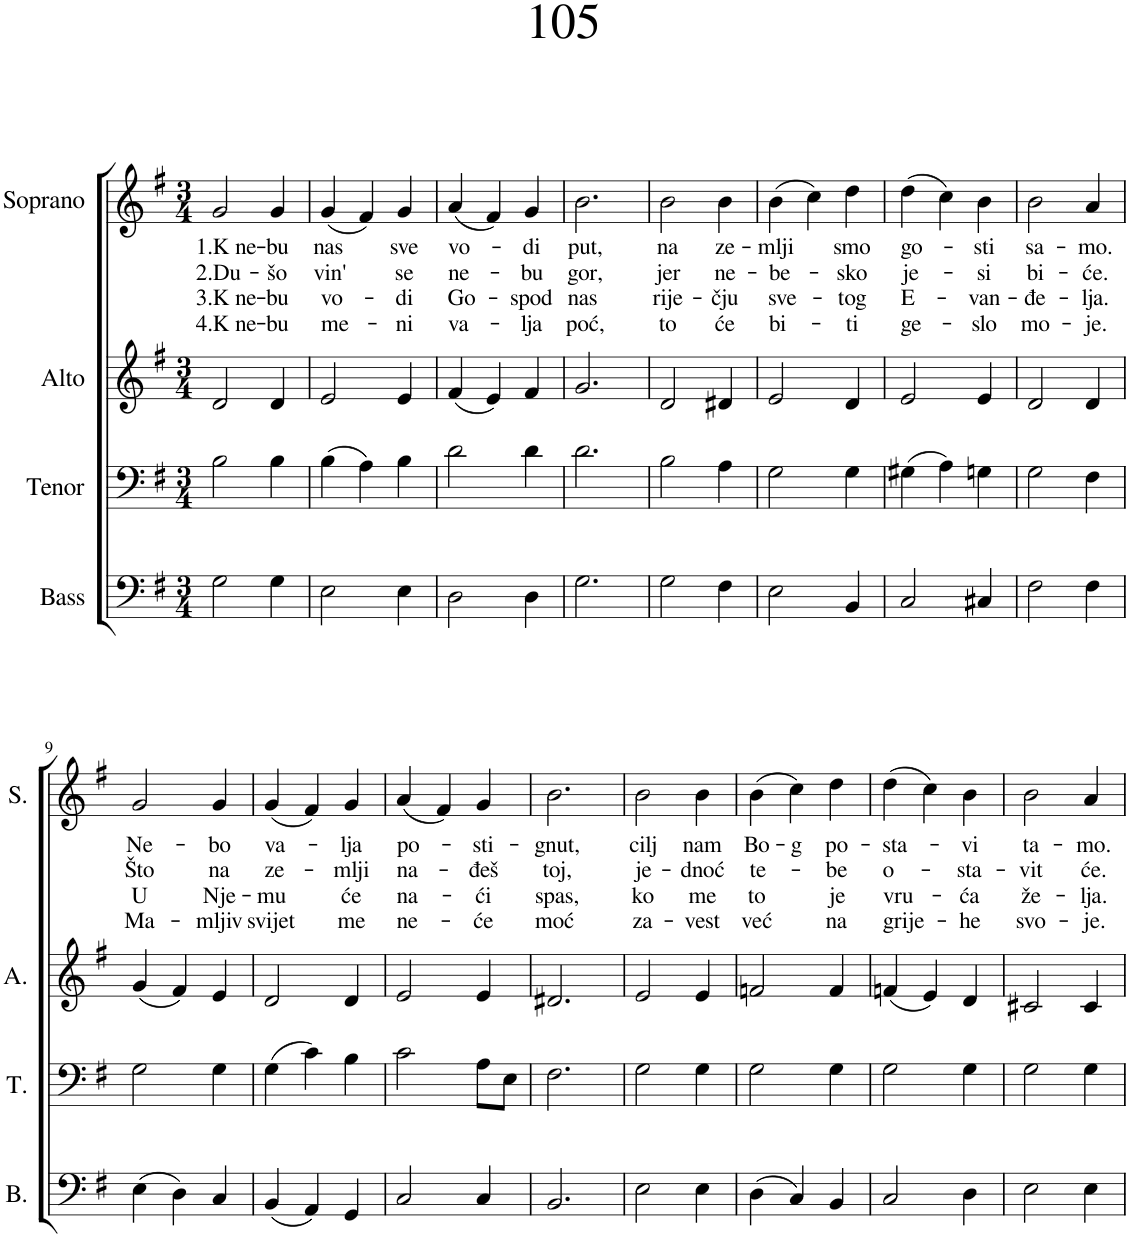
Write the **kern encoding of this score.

**kern	**kern	**kern	**kern	**text	**text	**text	**text
*part4	*part3	*part2	*part1	*part1	*part1	*part1	*part1
*staff4	*staff3	*staff2	*staff1	*staff1	*staff1	*staff1	*staff1
*I"Bass	*I"Tenor	*I"Alto	*I"Soprano	*	*	*	*
*I'B.	*I'T.	*I'A.	*I'S.	*	*	*	*
*clefF4	*clefF4	*clefG2	*clefG2	*	*	*	*
*k[f#]	*k[f#]	*k[f#]	*k[f#]	*	*	*	*
*M3/4	*M3/4	*M3/4	*M3/4	*	*	*	*
=1	=1	=1	=1	=1	=1	=1	=1
!	!	!	!	!LO:LY:b	!LO:LY:b	!LO:LY:b	!LO:LY:b
2G\	2B\	2d/	2g/	1.K ne-	2.Du-	3.K ne-	4.K ne-
!	!	!	!	!LO:LY:b	!LO:LY:b	!LO:LY:b	!LO:LY:b
4G\	4B\	4d/	4g/	-bu	-šo	-bu	-bu
=2	=2	=2	=2	=2	=2	=2	=2
!	!	!	!	!LO:LY:b	!LO:LY:b	!LO:LY:b	!LO:LY:b
2E\	(4B\	2e/	(4g/	nas	vin'	vo-	me-
.	4A\)	.	4f#/)	.	.	.	.
!	!	!	!	!LO:LY:b	!LO:LY:b	!LO:LY:b	!LO:LY:b
4E\	4B\	4e/	4g/	sve	se	-di	-ni
=3	=3	=3	=3	=3	=3	=3	=3
!	!	!	!	!LO:LY:b	!LO:LY:b	!LO:LY:b	!LO:LY:b
2D\	2d\	(4f#/	(4a/	vo-	ne-	Go-	va-
.	.	4e/)	4f#/)	.	.	.	.
!	!	!	!	!LO:LY:b	!LO:LY:b	!LO:LY:b	!LO:LY:b
4D\	4d\	4f#/	4g/	-di	-bu	-spod	-lja
=4	=4	=4	=4	=4	=4	=4	=4
!	!	!	!	!LO:LY:b	!LO:LY:b	!LO:LY:b	!LO:LY:b
2.G\	2.d\	2.g/	2.b\	put,	gor,	nas	poć,
=5	=5	=5	=5	=5	=5	=5	=5
!	!	!	!	!LO:LY:b	!LO:LY:b	!LO:LY:b	!LO:LY:b
2G\	2B\	2d/	2b\	na	jer	rije-	to
!	!	!	!	!LO:LY:b	!LO:LY:b	!LO:LY:b	!LO:LY:b
4F#\	4A\	4d#X/	4b\	ze-	ne-	-čju	će
=6	=6	=6	=6	=6	=6	=6	=6
!	!	!	!	!LO:LY:b	!LO:LY:b	!LO:LY:b	!LO:LY:b
2E\	2G\	2e/	(4b\	-mlji	-be-	sve-	bi-
.	.	.	4cc\)	.	.	.	.
!	!	!	!	!LO:LY:b	!LO:LY:b	!LO:LY:b	!LO:LY:b
4BB/	4G\	4d/	4dd\	smo	-sko	-tog	-ti
=7	=7	=7	=7	=7	=7	=7	=7
!	!	!	!	!LO:LY:b	!LO:LY:b	!LO:LY:b	!LO:LY:b
2C/	(4G#X\	2e/	(4dd\	go-	je-	E-	ge-
.	4A\)	.	4cc\)	.	.	.	.
!	!	!	!	!LO:LY:b	!LO:LY:b	!LO:LY:b	!LO:LY:b
4C#X/	4Gn\	4e/	4b\	-sti	-si	-van-	-slo
=8	=8	=8	=8	=8	=8	=8	=8
!	!	!	!	!LO:LY:b	!LO:LY:b	!LO:LY:b	!LO:LY:b
2F#\	2G\	2d/	2b\	sa-	bi-	-đe-	mo-
!	!	!	!	!LO:LY:b	!LO:LY:b	!LO:LY:b	!LO:LY:b
4F#\	4F#\	4d/	4a/	-mo.	-će.	-lja.	-je.
!!LO:LB:g=z
=9	=9	=9	=9	=9	=9	=9	=9
!	!	!	!	!LO:LY:b	!LO:LY:b	!LO:LY:b	!LO:LY:b
(4E\	2G\	(4g/	2g/	Ne-	Što	U	Ma-
4D\)	.	4f#/)	.	.	.	.	.
!	!	!	!	!LO:LY:b	!LO:LY:b	!LO:LY:b	!LO:LY:b
4C/	4G\	4e/	4g/	-bo	na	Nje-	-mljiv
=10	=10	=10	=10	=10	=10	=10	=10
!	!	!	!	!LO:LY:b	!LO:LY:b	!LO:LY:b	!LO:LY:b
(4BB/	(4G\	2d/	(4g/	va-	ze-	-mu	svijet
4AA/)	4c\)	.	4f#/)	.	.	.	.
!	!	!	!	!LO:LY:b	!LO:LY:b	!LO:LY:b	!LO:LY:b
4GG/	4B\	4d/	4g/	-lja	-mlji	će	me
=11	=11	=11	=11	=11	=11	=11	=11
!	!	!	!	!LO:LY:b	!LO:LY:b	!LO:LY:b	!LO:LY:b
2C/	2c\	2e/	(4a/	po-	na-	na-	ne-
.	.	.	4f#/)	.	.	.	.
!	!	!	!	!LO:LY:b	!LO:LY:b	!LO:LY:b	!LO:LY:b
4C/	8A\L	4e/	4g/	-sti-	-đeš	-ći	-će
.	8E\J	.	.	.	.	.	.
=12	=12	=12	=12	=12	=12	=12	=12
!	!	!	!	!LO:LY:b	!LO:LY:b	!LO:LY:b	!LO:LY:b
2.BB/	2.F#\	2.d#X/	2.b\	-gnut,	toj,	spas,	moć
=13	=13	=13	=13	=13	=13	=13	=13
!	!	!	!	!LO:LY:b	!LO:LY:b	!LO:LY:b	!LO:LY:b
2E\	2G\	2e/	2b\	cilj	je-	ko	za-
!	!	!	!	!LO:LY:b	!LO:LY:b	!LO:LY:b	!LO:LY:b
4E\	4G\	4e/	4b\	nam	-dnoć	me	-vest
=14	=14	=14	=14	=14	=14	=14	=14
!	!	!	!	!LO:LY:b	!LO:LY:b	!LO:LY:b	!LO:LY:b
(4D\	2G\	2fn/	(4b\	Bo-	te-	to	već
!	!	!	!	!LO:LY:b	!	!	!
4C/)	.	.	4cc\)	-g	.	.	.
!	!	!	!	!LO:LY:b	!LO:LY:b	!LO:LY:b	!LO:LY:b
4BB/	4G\	4f/	4dd\	po-	-be	je	na
=15	=15	=15	=15	=15	=15	=15	=15
!	!	!	!	!LO:LY:b	!LO:LY:b	!LO:LY:b	!LO:LY:b
2C/	2G\	(4fn/	(4dd\	-sta-	o-	vru-	grije-
.	.	4e/)	4cc\)	.	.	.	.
!	!	!	!	!LO:LY:b	!LO:LY:b	!LO:LY:b	!LO:LY:b
4D\	4G\	4d/	4b\	-vi	-sta-	-ća	-he
=16	=16	=16	=16	=16	=16	=16	=16
!	!	!	!	!LO:LY:b	!LO:LY:b	!LO:LY:b	!LO:LY:b
2E\	2G\	2c#X/	2b\	ta-	-vit	že-	svo-
!	!	!	!	!LO:LY:b	!LO:LY:b	!LO:LY:b	!LO:LY:b
4E\	4G\	4c#/	4a/	-mo.	će.	-lja.	-je.
=	=	=	=	=	=	=	=
*-	*-	*-	*-	*-	*-	*-	*-
